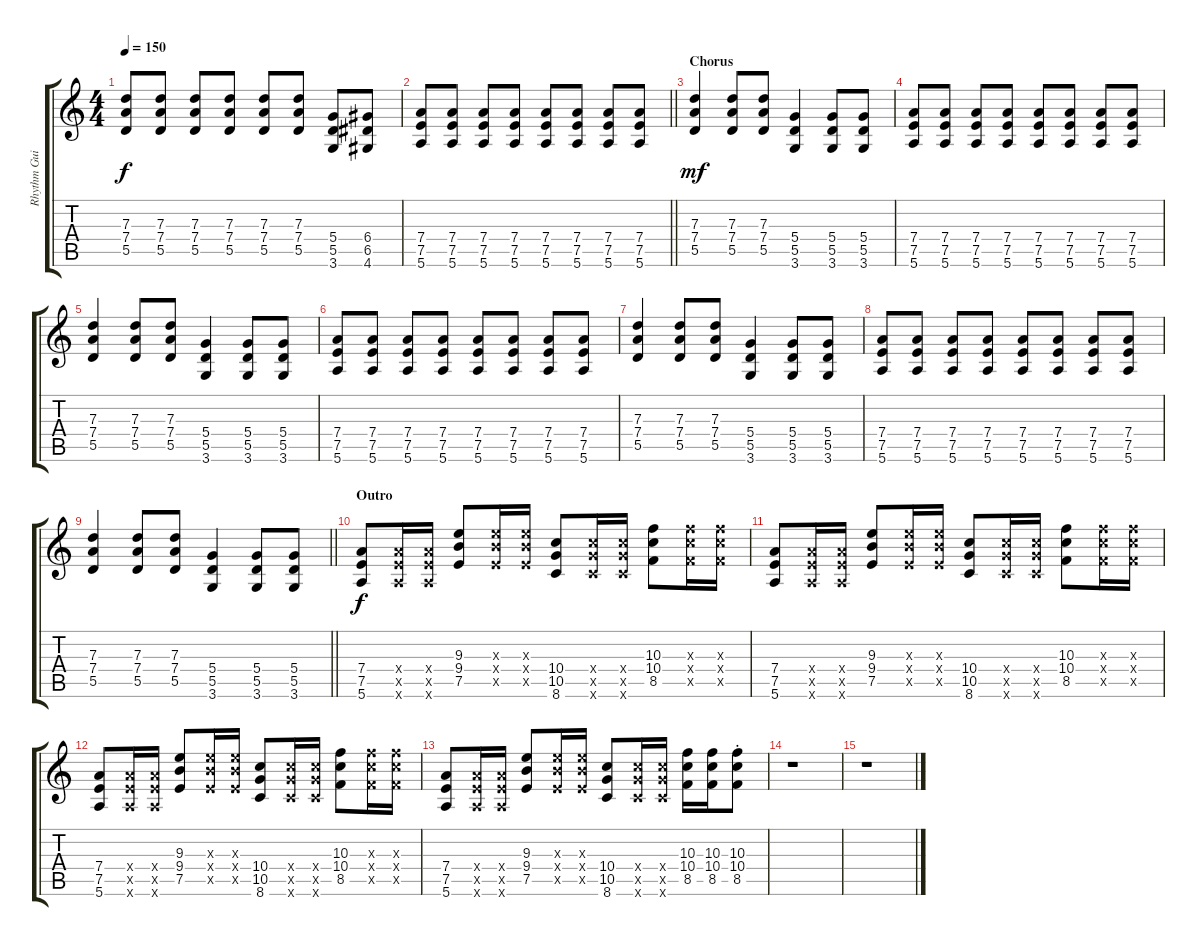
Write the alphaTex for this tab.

\track ("Rhythm Guitar" "Rhythm Gui") {instrument distortionguitar}
\staff {score tabs}
\tuning (E4 B3 G3 D3 A2 E2) {hide}
\ts (4 4)
\tempo 150
\clef g2
\ks c
(7.3 7.4 5.5).8{dy f} (7.3 7.4 5.5).8 (7.3 7.4 5.5).8 (7.3 7.4 5.5).8 (7.3 7.4 5.5).8 (7.3 7.4 5.5).8 (5.4 5.5 3.6).8 (6.4 6.5 4.6).8 |
\barLineRight lightlight
(7.4 7.5 5.6).8 (7.4 7.5 5.6).8 (7.4 7.5 5.6).8 (7.4 7.5 5.6).8 (7.4 7.5 5.6).8 (7.4 7.5 5.6).8 (7.4 7.5 5.6).8 (7.4 7.5 5.6).8 |
\section ("" "Chorus")
(7.3 7.4 5.5).4{dy mf} (7.3 7.4 5.5).8 (7.3 7.4 5.5).8 (5.4 5.5 3.6).4 (5.4 5.5 3.6).8 (5.4 5.5 3.6).8 |
(7.4 7.5 5.6).8 (7.4 7.5 5.6).8 (7.4 7.5 5.6).8 (7.4 7.5 5.6).8 (7.4 7.5 5.6).8 (7.4 7.5 5.6).8 (7.4 7.5 5.6).8 (7.4 7.5 5.6).8 |
(7.3 7.4 5.5).4 (7.3 7.4 5.5).8 (7.3 7.4 5.5).8 (5.4 5.5 3.6).4 (5.4 5.5 3.6).8 (5.4 5.5 3.6).8 |
(7.4 7.5 5.6).8 (7.4 7.5 5.6).8 (7.4 7.5 5.6).8 (7.4 7.5 5.6).8 (7.4 7.5 5.6).8 (7.4 7.5 5.6).8 (7.4 7.5 5.6).8 (7.4 7.5 5.6).8 |
(7.3 7.4 5.5).4 (7.3 7.4 5.5).8 (7.3 7.4 5.5).8 (5.4 5.5 3.6).4 (5.4 5.5 3.6).8 (5.4 5.5 3.6).8 |
(7.4 7.5 5.6).8 (7.4 7.5 5.6).8 (7.4 7.5 5.6).8 (7.4 7.5 5.6).8 (7.4 7.5 5.6).8 (7.4 7.5 5.6).8 (7.4 7.5 5.6).8 (7.4 7.5 5.6).8 |
\barLineRight lightlight
(7.3 7.4 5.5).4 (7.3 7.4 5.5).8 (7.3 7.4 5.5).8 (5.4 5.5 3.6).4 (5.4 5.5 3.6).8 (5.4 5.5 3.6).8 |
\section ("" "Outro")
(7.4 7.5 5.6).8{dy f} (7.4{x} 7.5{x} 5.6{x}).16 (7.4{x} 7.5{x} 5.6{x}).16 (9.3 9.4 7.5).8 (9.3{x} 9.4{x} 7.5{x}).16 (9.3{x} 9.4{x} 7.5{x}).16 (10.4 10.5 8.6).8 (10.4{x} 10.5{x} 8.6{x}).16 (10.4{x} 10.5{x} 8.6{x}).16 (10.3 10.4 8.5).8 (10.3{x} 10.4{x} 8.5{x}).16 (10.3{x} 10.4{x} 8.5{x}).16 |
(7.4 7.5 5.6).8 (7.4{x} 7.5{x} 5.6{x}).16 (7.4{x} 7.5{x} 5.6{x}).16 (9.3 9.4 7.5).8 (9.3{x} 9.4{x} 7.5{x}).16 (9.3{x} 9.4{x} 7.5{x}).16 (10.4 10.5 8.6).8 (10.4{x} 10.5{x} 8.6{x}).16 (10.4{x} 10.5{x} 8.6{x}).16 (10.3 10.4 8.5).8 (10.3{x} 10.4{x} 8.5{x}).16 (10.3{x} 10.4{x} 8.5{x}).16 |
(7.4 7.5 5.6).8 (7.4{x} 7.5{x} 5.6{x}).16 (7.4{x} 7.5{x} 5.6{x}).16 (9.3 9.4 7.5).8 (9.3{x} 9.4{x} 7.5{x}).16 (9.3{x} 9.4{x} 7.5{x}).16 (10.4 10.5 8.6).8 (10.4{x} 10.5{x} 8.6{x}).16 (10.4{x} 10.5{x} 8.6{x}).16 (10.3 10.4 8.5).8 (10.3{x} 10.4{x} 8.5{x}).16 (10.3{x} 10.4{x} 8.5{x}).16 |
(7.4 7.5 5.6).8 (7.4{x} 7.5{x} 5.6{x}).16 (7.4{x} 7.5{x} 5.6{x}).16 (9.3 9.4 7.5).8 (9.3{x} 9.4{x} 7.5{x}).16 (9.3{x} 9.4{x} 7.5{x}).16 (10.4 10.5 8.6).8 (10.4{x} 10.5{x} 8.6{x}).16 (10.4{x} 10.5{x} 8.6{x}).16 (10.3 10.4 8.5).16 (10.3 10.4 8.5).16 (10.3{st} 10.4{st} 8.5{st}).8 |
r.1 |
r.1
